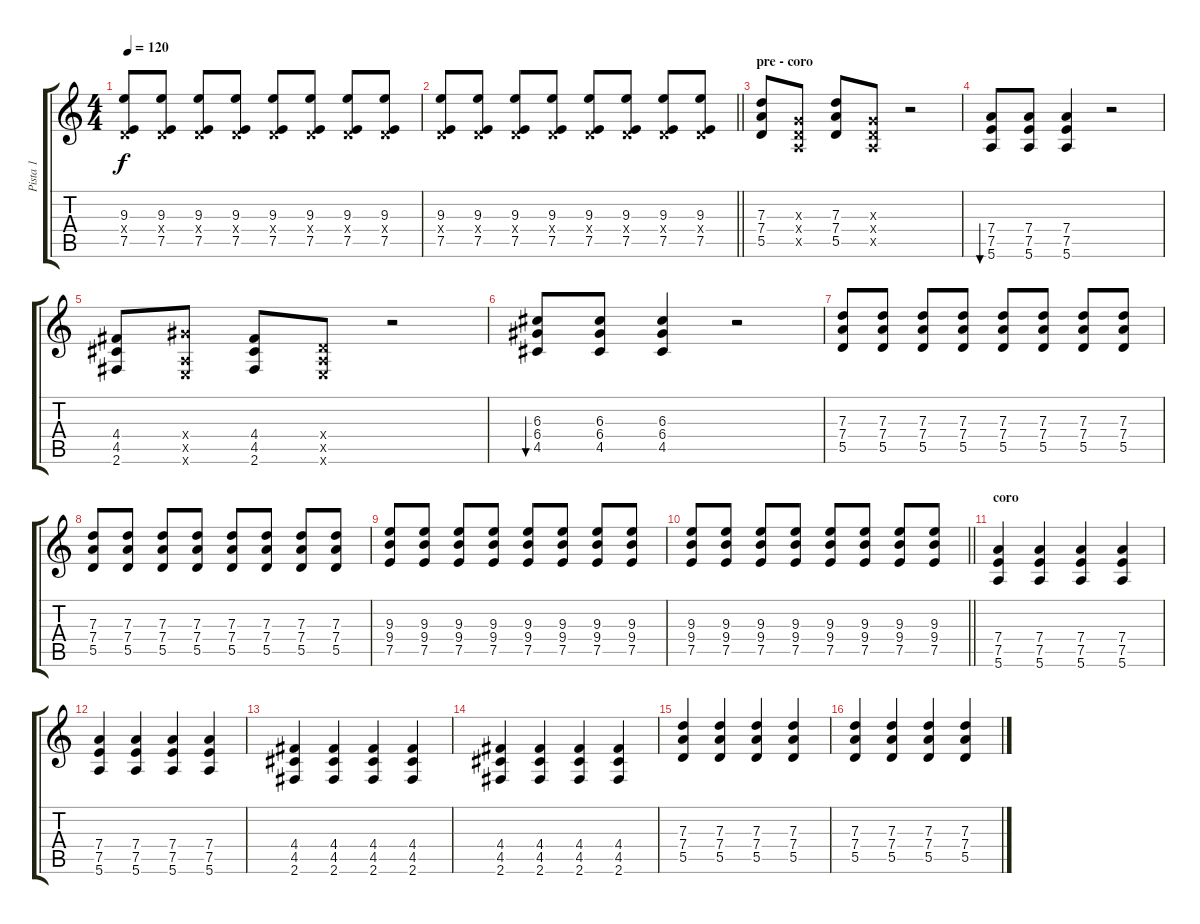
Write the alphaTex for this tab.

\track ("Pista 1" "Pista 1") {instrument overdrivenguitar}
\staff {score tabs}
\tuning (E4 B3 G3 D3 A2 E2) {hide}
\ts (4 4)
\tempo 120
\clef g2
\ks c
(9.3 0.4{x} 7.5).8{dy f} (9.3 0.4{x} 7.5).8 (9.3 0.4{x} 7.5).8 (9.3 0.4{x} 7.5).8 (9.3 0.4{x} 7.5).8 (9.3 0.4{x} 7.5).8 (9.3 0.4{x} 7.5).8 (9.3 0.4{x} 7.5).8 |
\barLineRight lightlight
(9.3 0.4{x} 7.5).8 (9.3 0.4{x} 7.5).8 (9.3 0.4{x} 7.5).8 (9.3 0.4{x} 7.5).8 (9.3 0.4{x} 7.5).8 (9.3 0.4{x} 7.5).8 (9.3 0.4{x} 7.5).8 (9.3 0.4{x} 7.5).8 |
\section ("" "pre - coro")
(7.3 7.4 5.5).8 (0.3{x} 0.4{x} 0.5{x}).8 (7.3 7.4 5.5).8 (0.3{x} 0.4{x} 0.5{x}).8 r.2 |
(7.4 7.5 5.6).8{bu 60} (7.4 7.5 5.6).8 (7.4 7.5 5.6).4 r.2 |
(4.4 4.5 2.6).8 (6.4{x} 0.5{x} 0.6{x}).8 (4.4 4.5 2.6).8 (0.4{x} 0.5{x} 0.6{x}).8 r.2 |
(6.3 6.4 4.5).8{bu 60} (6.3 6.4 4.5).8 (6.3 6.4 4.5).4 r.2 |
(7.3 7.4 5.5).8 (7.3 7.4 5.5).8 (7.3 7.4 5.5).8 (7.3 7.4 5.5).8 (7.3 7.4 5.5).8 (7.3 7.4 5.5).8 (7.3 7.4 5.5).8 (7.3 7.4 5.5).8 |
(7.3 7.4 5.5).8 (7.3 7.4 5.5).8 (7.3 7.4 5.5).8 (7.3 7.4 5.5).8 (7.3 7.4 5.5).8 (7.3 7.4 5.5).8 (7.3 7.4 5.5).8 (7.3 7.4 5.5).8 |
(9.3 9.4 7.5).8 (9.3 9.4 7.5).8 (9.3 9.4 7.5).8 (9.3 9.4 7.5).8 (9.3 9.4 7.5).8 (9.3 9.4 7.5).8 (9.3 9.4 7.5).8 (9.3 9.4 7.5).8 |
\barLineRight lightlight
(9.3 9.4 7.5).8 (9.3 9.4 7.5).8 (9.3 9.4 7.5).8 (9.3 9.4 7.5).8 (9.3 9.4 7.5).8 (9.3 9.4 7.5).8 (9.3 9.4 7.5).8 (9.3 9.4 7.5).8 |
\section ("" "coro")
(7.4 7.5 5.6).4 (7.4 7.5 5.6).4 (7.4 7.5 5.6).4 (7.4 7.5 5.6).4 |
(7.4 7.5 5.6).4 (7.4 7.5 5.6).4 (7.4 7.5 5.6).4 (7.4 7.5 5.6).4 |
(4.4 4.5 2.6).4 (4.4 4.5 2.6).4 (4.4 4.5 2.6).4 (4.4 4.5 2.6).4 |
(4.4 4.5 2.6).4 (4.4 4.5 2.6).4 (4.4 4.5 2.6).4 (4.4 4.5 2.6).4 |
(7.3 7.4 5.5).4 (7.3 7.4 5.5).4 (7.3 7.4 5.5).4 (7.3 7.4 5.5).4 |
(7.3 7.4 5.5).4 (7.3 7.4 5.5).4 (7.3 7.4 5.5).4 (7.3 7.4 5.5).4
